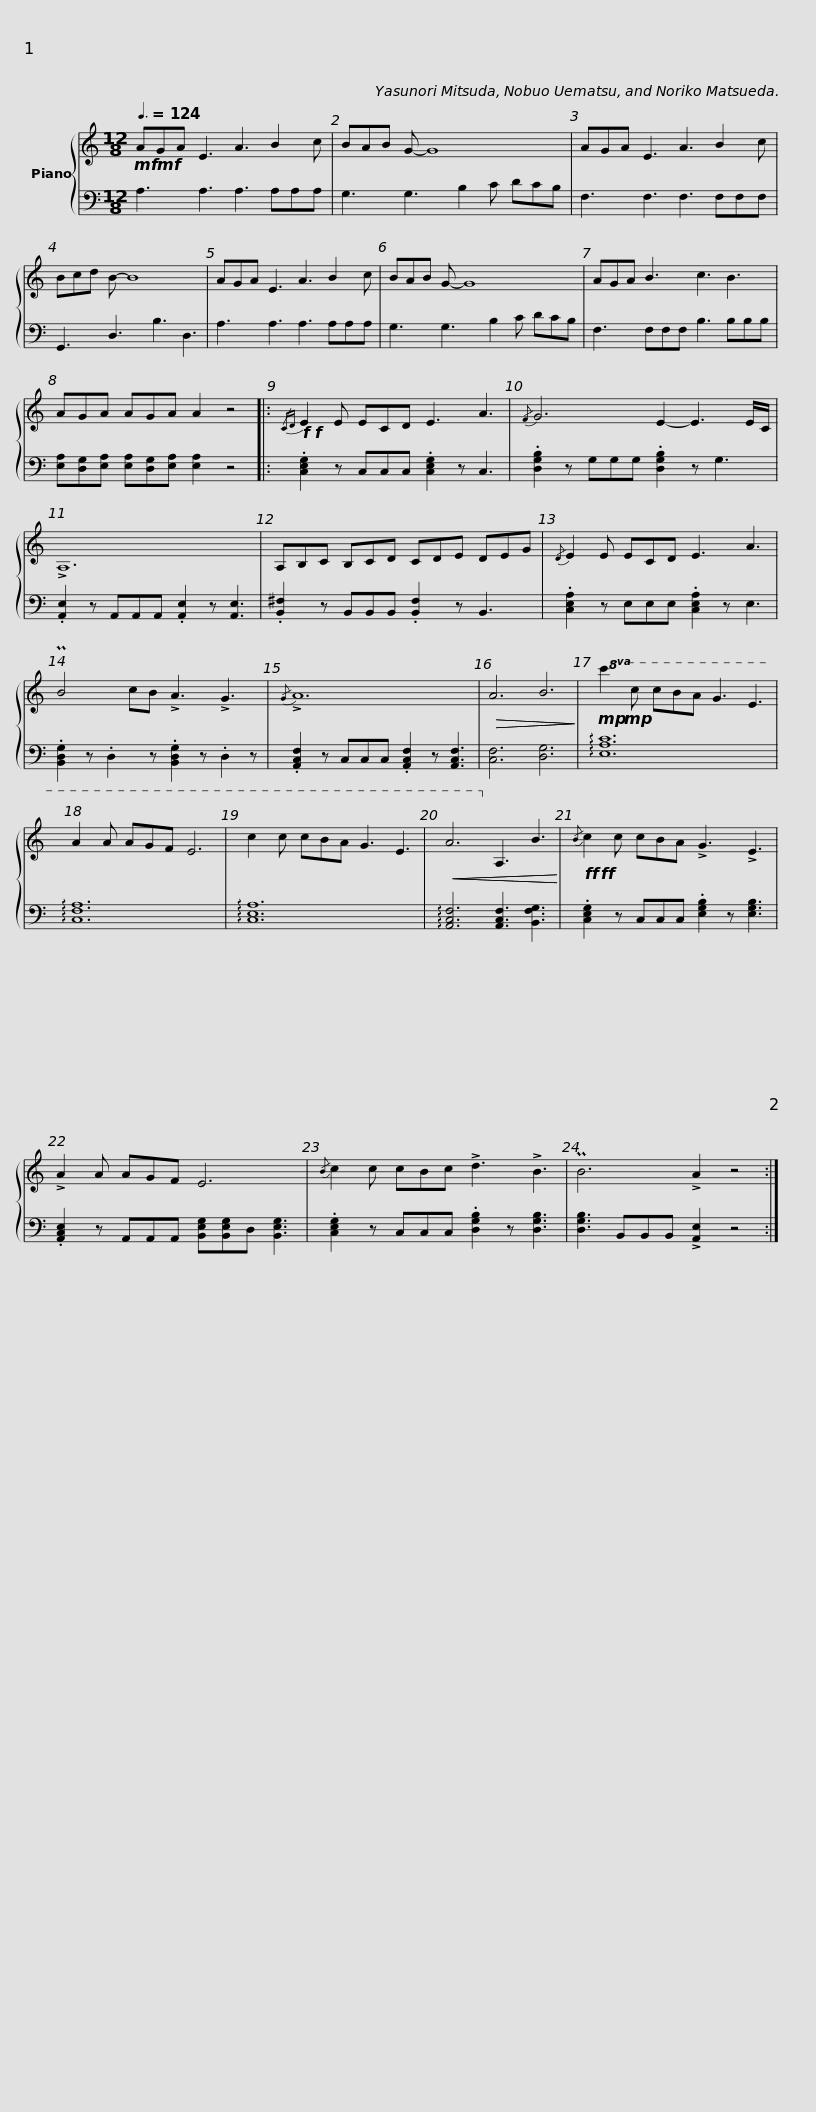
X:1
%%score { 1 | 2 }
L:1/8
Q:3/8=124
M:12/8
I:linebreak $
K:C
V:1 treble
V:2 bass
V:1
!mf!!mf! AGA E3 A3 B2 c | BAB G- G8 | AGA E3 A3 B2 c | Bcd B- B8 |$ AGA E3 A3 B2 c | %5
 BAB G- G8 | AGA B3 c3 B3 | AGA AGA A2 z4 |:$!f!!f!{/CD} E2 E ECD E3 A3 |{/F} G6 E2- E3 E/C/ | %10
 !>!A,12 |$ A,B,C B,CD CDE DEG |{/D} E2 E ECD E3 A3 | PB4 cB !>!A3 !>!G3 |{/G} !>!A12 |$ %15
!>(!!>(! A6 B6!>)!!>)! |!mp!!mp!!8va(!!8va(! c'2 c' c'ba g3 e3 | a2 a agf e6 | c'2 c' c'ba g3 e3 |!<(!!<(! a6!8va)!!8va)! A3 B3!<)!!<)! | %20
!ff!!ff!{/B} c2 c cBA !>!G3 !>!E3 |$ !>!A2 A AGF E6 |{/B} c2 c cBc !>!d3 !>!B3 | PB6 !>!A2 z4 :| %24
V:2
 A,3 A,3 A,3 A,A,A, | G,3 G,3 B,2 C DCB, | F,3 F,3 F,3 F,F,F, | G,,3 D,3 B,3 D,3 |$ A,3 A,3 A,3 A,A,A, | %5
 G,3 G,3 B,2 C DCB, | F,3 F,F,F, B,3 B,B,B, | [E,A,][D,G,][E,A,] [E,A,][D,G,][E,A,] [E,A,]2 z4 |:$ .[C,E,G,]2 z C,C,C, .[C,E,G,]2 z C,3 | .[D,G,B,]2 z G,G,G, .[D,G,B,]2 z G,3 | %10
 .[A,,E,]2 z A,,A,,A,, .[A,,E,]2 z [A,,E,]3 |$ .[B,,^F,]2 z B,,B,,B,, .[B,,F,]2 z B,,3 | .[C,E,A,]2 z E,E,E, .[C,E,A,]2 z E,3 | .[B,,D,G,]2 z .D,2 z .[B,,D,G,]2 z .D,2 z | .[A,,C,F,]2 z C,C,C, .[A,,C,F,]2 z [A,,C,F,]3 |$ %15
 [C,F,]6 [D,G,]6 | !arpeggio![E,A,C]12 | !arpeggio![C,F,A,]12 | !arpeggio![C,E,A,]12 | !arpeggio![A,,C,F,]6 [A,,C,F,]3 [B,,F,G,]3 | %20
 .[C,E,G,]2 z C,C,C, .[E,G,B,]2 z [E,G,B,]3 |$ .[A,,C,E,]2 z A,,A,,A,, [B,,E,G,][B,,E,G,]D, [B,,E,G,]3 | .[C,E,G,]2 z C,C,C, .[D,G,B,]2 z [D,G,B,]3 | [D,G,B,]3 B,,B,,B,, !>![A,,E,]2 z4 :| %24
